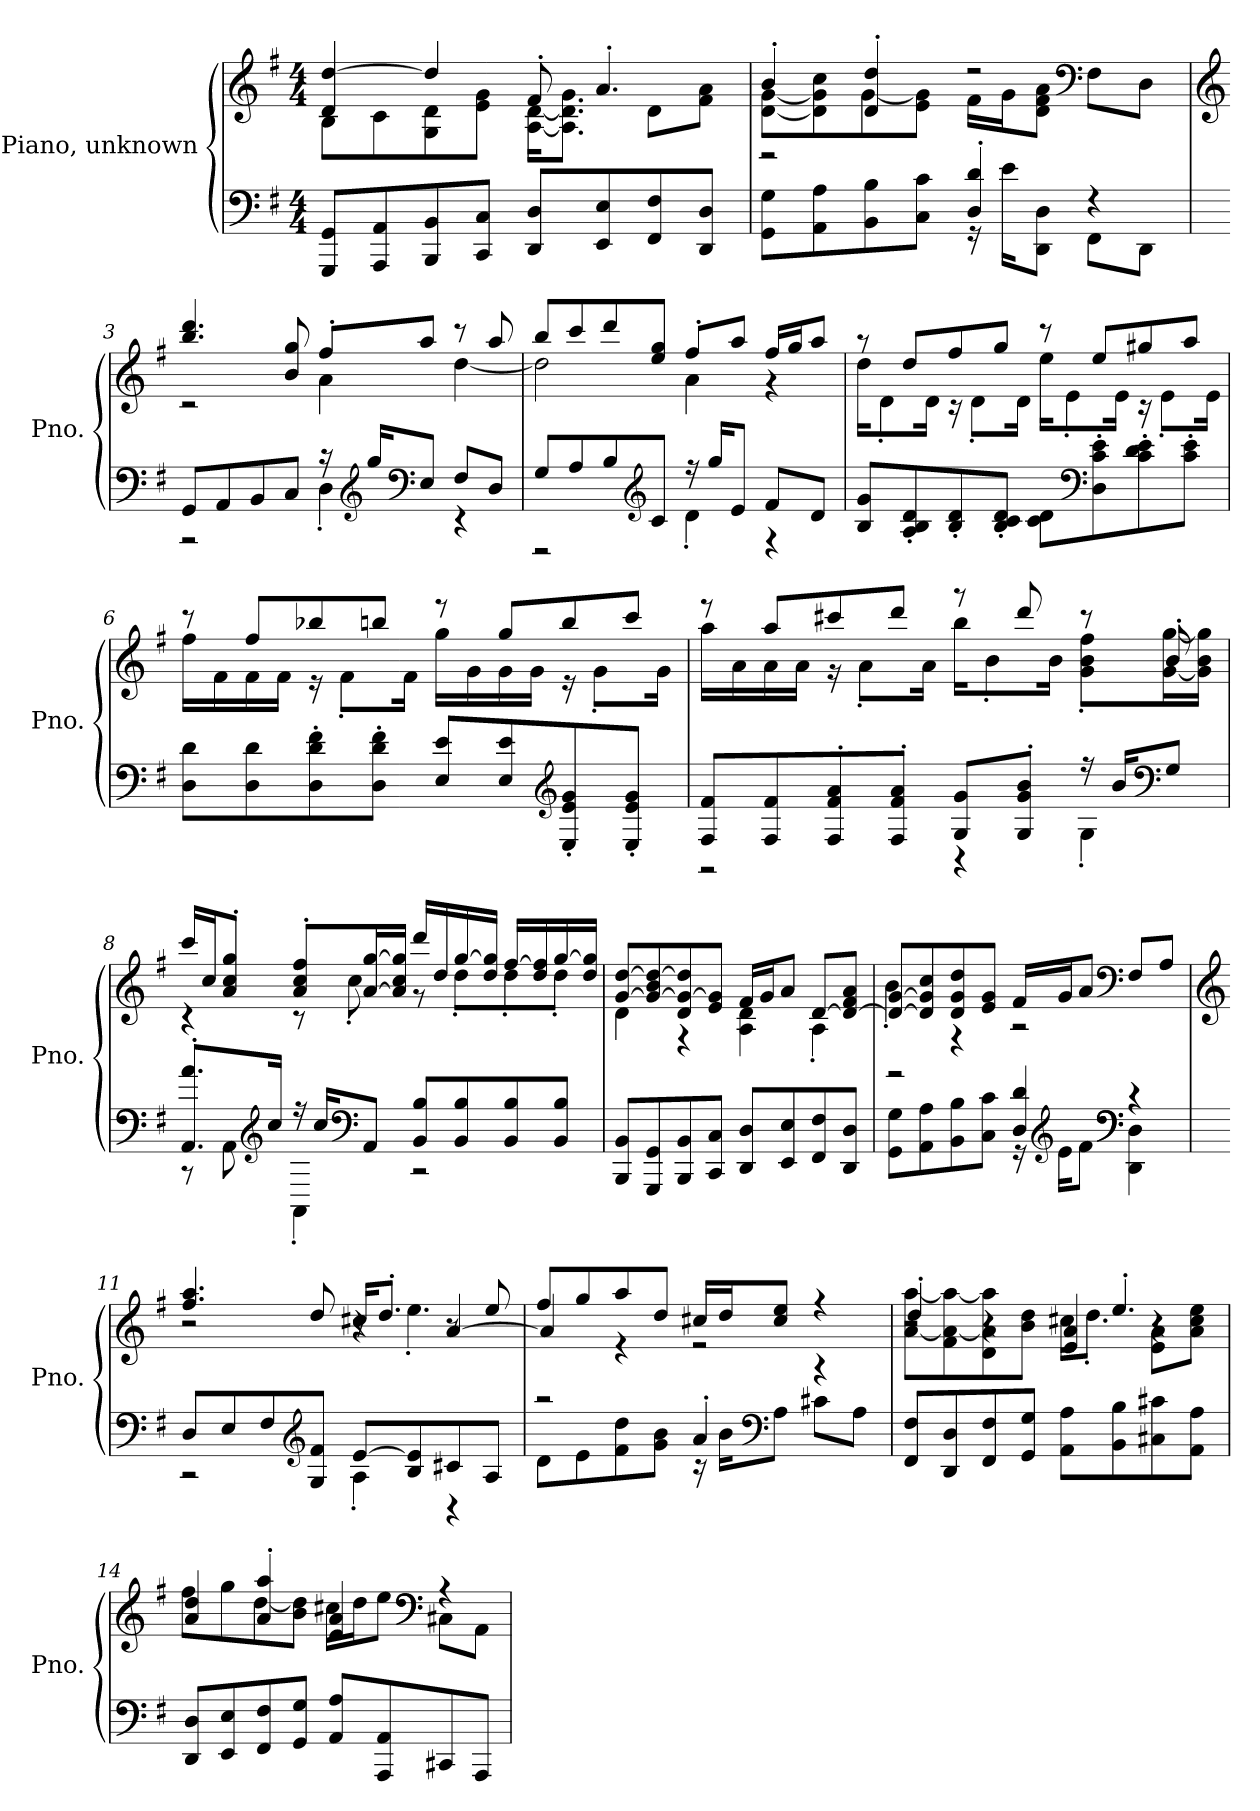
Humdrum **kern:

**kern	**kern
*part1	*part1
*staff2	*staff1
*I"Piano, unknown	*
*I'Pno.	*
*clefF4	*clefG2
*k[f#]	*k[f#]
*M4/4	*M4/4
*MM120	*MM120
=1	=1
*	*^
8GGG/ 8GG/L	4d/ [4dd/	8B\L
8AAA/ 8AA/	.	8c\
8BBB/ 8BB/	4dd/]	8G\ 8d\
8CC/ 8C/J	.	8e\ 8g\J
8DD/ 8D/L	8f#'/	[16A\ [16d\KL
.	.	8.A\] 8.d\] 8.g\J
8EE/ 8E/	4.a'/	.
8FF#/ 8F#/	.	8d\L
8DD/ 8D/J	.	8f#\ 8a\J
=2	=2	=2
*^	*	*
2r	8GG\ 8G\L	4b'/	[8d\ [8g\L
.	8AA\ 8A\	.	8d\] 8g\] 8cc\
.	8BB\ 8B\	4d/' 4dd/'	[8g\
.	8C\ 8c\J	.	8e\ 8g\]J
4D/' 4d/'	16r	2r	16f#\LL
.	16e\KL	.	16g\J
.	8DD\ 8D\J	.	8d\ 8f#\ 8a\J
*	*	*clefF4	*
4r	8FF#\L	.	8F#\L
.	8DD\J	.	8D\J
=3	=3	=3	=3
*	*	*clefG2	*
8GG/L	2r	4.bb/ 4.ddd/	2r
8AA/	.	.	.
8BB/	.	.	.
8C/J	.	8b/ 8gg/	.
16r	4D'\	8ff#'/L	4a\
*clefG2	*	*	*
16gg/KL	.	.	.
*clefF4	*	*	*
8E/J	.	8aa/J	.
8F#/L	4r	8r	[4dd\
8D/J	.	8aa/	.
!!LO:LB:g=z	!!
=4	=4	=4	=4
8G/L	2r	8bb/L	2dd\]
8A/	.	8ccc/	.
8B/	.	8ddd/	.
*clefG2	*	*	*
8c/J	.	8ee/ 8gg/J	.
16r	4d'\	8ff#'/L	4a\
16gg/KL	.	.	.
8e/J	.	8aa/J	.
8f#/L	4r	16ff#/LL	4r
.	.	16gg/J	.
8d/J	.	8aa/J	.
*v	*v	*	*
=5	=5	=5
8B/ 8g/L	8r	16dd\KL
.	.	8d'\
8A/' 8B/' 8d/'	8dd/L	.
.	.	16d\Jk
8B/' 8d/'	8ff#/	16r
.	.	8d'\L
8B/' 8c/' 8d/'J	8gg/J	.
.	.	16d\Jk
8c\ 8d\L	8r	16ee\KL
.	.	8e'\
*clefF4	*	*
8D\' 8c\' 8e\'	8ee/L	.
.	.	16e\Jk
8c\' 8d\' 8e\'	8gg#X/	16r
.	.	8e'\L
8c\' 8e\'J	8aa/J	.
.	.	16e\Jk
!!LO:LB:g=z	!!
=6	=6	=6
8D\ 8d\L	8r	16ff#\LL
.	.	16f#\
8D\ 8d\	8ff#/L	16f#\
.	.	16f#\JJ
8D\' 8d\' 8f#\'	8bb-X/	16r
.	.	8f#'\L
8D\' 8d\' 8f#\'J	8bbn/J	.
.	.	16f#\Jk
8E/ 8e/L	8r	16gg\LL
.	.	16g\
8E/ 8e/	8gg/L	16g\
.	.	16g\JJ
*clefG2	*	*
8E/' 8e/' 8g/'	8bb/	16r
.	.	8g'\L
8E/' 8e/' 8g/'J	8ccc/J	.
.	.	16g\Jk
=7	=7	=7
*^	*	*
8F#/ 8f#/L	2r	8r	16aa\LL
.	.	.	16a\
8F#/ 8f#/	.	8aa/L	16a\
.	.	.	16a\JJ
8F#/' 8f#/' 8a/'	.	8ccc#X/	16r
.	.	.	8a'\L
8F#/' 8f#/' 8a/'J	.	8ddd/J	.
.	.	.	16a\Jk
8G/ 8g/L	4r	8r	16bb\KL
.	.	.	8b'\
8G/' 8g/' 8b/'J	.	8ddd/	.
.	.	.	16b\Jk
16r	4G'\	8r	8g\' 8b\' 8ff#\'L
16b/KL	.	.	.
*clefF4	*	*	*
8G/J	.	8b'/	[16g\ [16gg\L
.	.	.	16g\] 16b\ 16gg\]JJ
!!LO:LB:g=z	!!
=8	=8	=8	=8
8.AA/' 8.a/'L	8r	16ccc/LL	4r
.	.	16cc/J	.
.	8AA\	8a/' 8cc/' 8gg/'J	.
*clefG2	*	*	*
16cc/Jk	.	.	.
16r	4AA'\	8a/' 8cc/' 8ff#/'L	8r
16cc/KL	.	.	.
*clefF4	*	*	*
8AA/J	.	[16a/ [16gg/L	8cc'\
.	.	16a/] 16cc/ 16gg/]JJ	.
8BB/ 8B/L	2r	16ddd/LL	8r
.	.	16dd/	.
8BB/ 8B/	.	[16gg/	8dd'\L
.	.	16dd/ 16gg/]JJ	.
8BB/ 8B/	.	[16ff#/LL	8dd'\
.	.	16dd/ 16ff#/]	.
8BB/ 8B/J	.	[16gg/	8dd'\J
.	.	16dd/ 16gg/]JJ	.
*v	*v	*	*
=9	=9	=9
8BBB/ 8BB/L	[8g/ [8dd/L	4d\
8GGG/ 8GG/	8g/_ 8b/ 8dd/_	.
8BBB/ 8BB/	8d/ 8g/_ 8dd/]	4r
8CC/ 8C/J	8e/ 8g/]J	.
8DD/ 8D/L	16f#/LL	4A\ 4d\
.	16g/J	.
8EE/ 8E/	8a/J	.
8FF#/ 8F#/	[8d/L	4A'\
8DD/ 8D/J	8d/_ 8f#/ 8a/J	.
!!LO:LB:g=z	!!
=10	=10	=10
*^	*	*
2r	8GG\ 8G\L	8d/_ [8g/L	4b'\
.	8AA\ 8A\	8d/] 8g/] 8cc/	.
.	8BB\ 8B\	8d/ 8g/ 8dd/	4r
.	8C\ 8c\J	8e/ 8g/J	.
4D/ 4d/	16r	16f#/LL	2r
*clefG2	*	*	*
.	16e\KL	16g/J	.
.	8f#\J	8a/J	.
*clefF4	*	*clefF4	*
4r	4DD\ 4D\	8F#/L	.
.	.	8A/J	.
*	*	*v	*v
=11	=11	=11
*	*	*clefG2
*	*	*^
*	*	*	*^
8D/L	2r	4.ff#/ 4.aa/	2r	2r
8E/	.	.	.	.
8F#/	.	.	.	.
*clefG2	*	*	*	*
8G/ 8f#/J	.	8dd/	.	.
[8e/L	4A'\	16cc#X/KL	8r	4r
.	.	8.dd'/J	.	.
8B/ 8e/]	.	.	4.ee'\	.
8c#X/	4r	8r	.	[4a/
8A/J	.	8ee/	.	.
*	*	*	*v	*v
=12	=12	=12	=12
2r	8d\L	8ff#/L	4a/]
.	8e\	8gg/	.
.	8f#\ 8dd\	8aa/	4r
.	8g\ 8b\J	8dd/J	.
4a'/	16r	16cc#X/LL	2r
.	16b\KL	16dd/J	.
*clefF4	*	*	*
.	8A\J	8cc#/ 8ee/J	.
4r	8c#X\L	4r	.
.	8A\J	.	.
*v	*v	*	*
!!LO:LB:g=z
=13	=13	=13
*	*	*^
8FF#/ 8F#/L	2r	[8a\ [8aa\L	4dd'/
8DD/ 8D/	.	8f#\ 8a\_ 8aa\_	.
8FF#/ 8F#/	.	8d\ 8a\] 8aa\]	4r
8GG/ 8G/J	.	8b\ 8dd\J	.
8AA\ 8A\L	8r	16cc#X\KL	4e/ 4a/
.	.	8.dd'\J	.
8BB\ 8B\	4.ee'/	.	.
8C#X\ 8c#X\	.	8e\ 8a\L	4r
8AA\ 8A\J	.	8a\ 8cc#\ 8ee\J	.
*	*	*v	*v
=14	=14	=14
8DD/ 8D/L	4a/ 4dd/	8ff#\L
8EE/ 8E/	.	8gg\
8FF#/ 8F#/	4a/' 4aa/'	[8dd\
8GG/ 8G/J	.	8b\ 8dd\]J
8AA/ 8A/L	4e/ 4a/	16cc#X\LL
.	.	16dd\J
8AAA/ 8AA/	.	8ee\J
*	*clefF4	*
8CC#X/	4r	8C#X\L
8AAA/J	.	8AA\J
*	*v	*v
=	=
*-	*-
